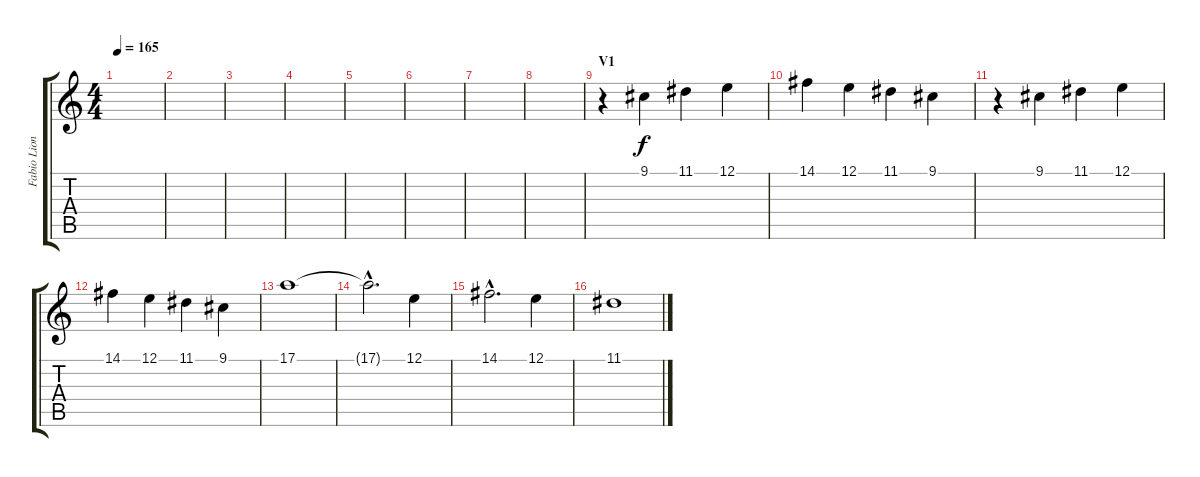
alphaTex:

\track ("Fabio Lione (Vocals)" "Fabio Lion") {instrument lead6voice}
\staff {score tabs}
\tuning (E4 B3 G3 D3 A2 E2) {hide}
\ts (4 4)
\tempo 165
\clef g2
\ks c
|
|
|
|
|
|
|
|
\section ("" "V1")
r.4 9.1.4 11.1.4 12.1.4 |
14.1.4 12.1.4 11.1.4 9.1.4 |
r.4 9.1.4 11.1.4 12.1.4 |
14.1.4 12.1.4 11.1.4 9.1.4 |
17.1.1 |
17.1{hac t}.2{d} 12.1.4 |
14.1{hac}.2{d} 12.1.4 |
11.1.1
